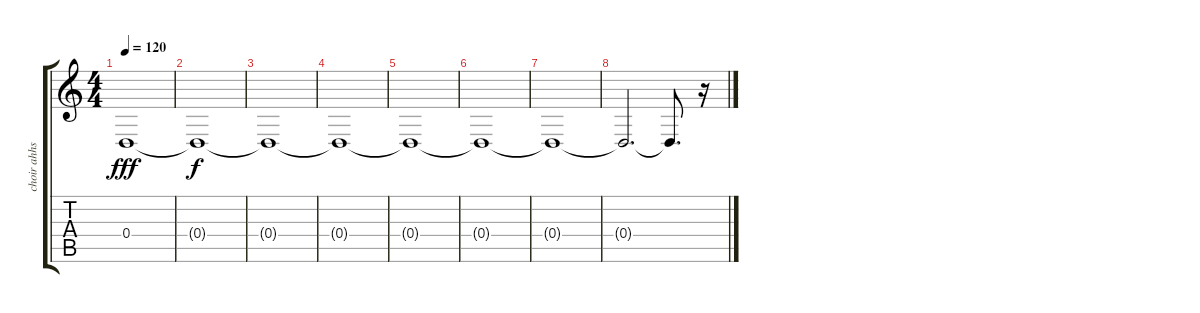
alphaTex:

\track ("choir ahhs" "choir ahhs") {instrument choiraahs}
\staff {score tabs}
\tuning (E4 B3 G3 D3 A2 E2) {hide}
\ts (4 4)
\tempo 120
\clef g2
\ks c
0.4.1{dy fff volume 8} |
0.4{t}.1{dy f} |
0.4{t}.1 |
0.4{t}.1 |
0.4{t}.1 |
0.4{t}.1 |
0.4{t}.1 |
0.4{t}.2{d} 0.4{t}.8{d} r.16
